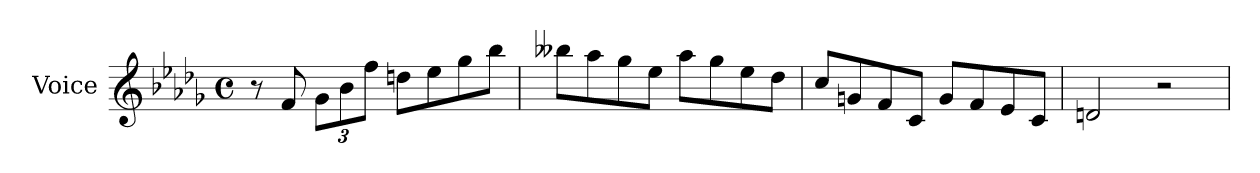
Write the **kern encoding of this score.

**kern
*part1
*staff1
*I"Voice
*I'Voice
*clefG2
*k[b-e-a-d-g-]
*M4/4
*met(c)
=1
8r
8f/
12g-\L
12b-\
12ff\J
8ddn\L
8ee-\
8gg-\
8bb-\J
=2
8bb--X\L
8aa-\
8gg-\
8ee-\J
8aa-\L
8gg-\
8ee-\
8dd-\J
=3
8cc/L
8gn/
8f/
8c/J
8g/L
8f/
8e-/
8c/J
=4
2dn/
2rcc
=
*-
